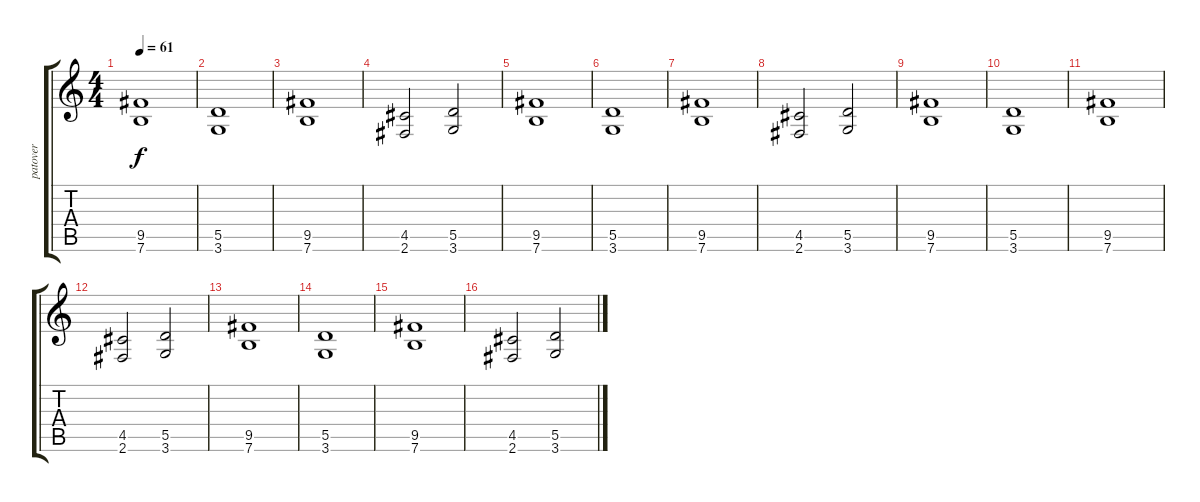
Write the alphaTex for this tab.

\track ("patover" "patover") {instrument distortionguitar}
\staff {score tabs}
\tuning (E4 B3 G3 D3 A2 E2) {hide}
\ts (4 4)
\tempo 61
\clef g2
\ks c
(9.5 7.6).1{dy f} |
(5.5 3.6).1 |
(9.5 7.6).1 |
(4.5 2.6).2 (5.5 3.6).2 |
(9.5 7.6).1 |
(5.5 3.6).1 |
(9.5 7.6).1 |
(4.5 2.6).2 (5.5 3.6).2 |
(9.5 7.6).1 |
(5.5 3.6).1 |
(9.5 7.6).1 |
(4.5 2.6).2 (5.5 3.6).2 |
(9.5 7.6).1 |
(5.5 3.6).1 |
(9.5 7.6).1 |
(4.5 2.6).2 (5.5 3.6).2
